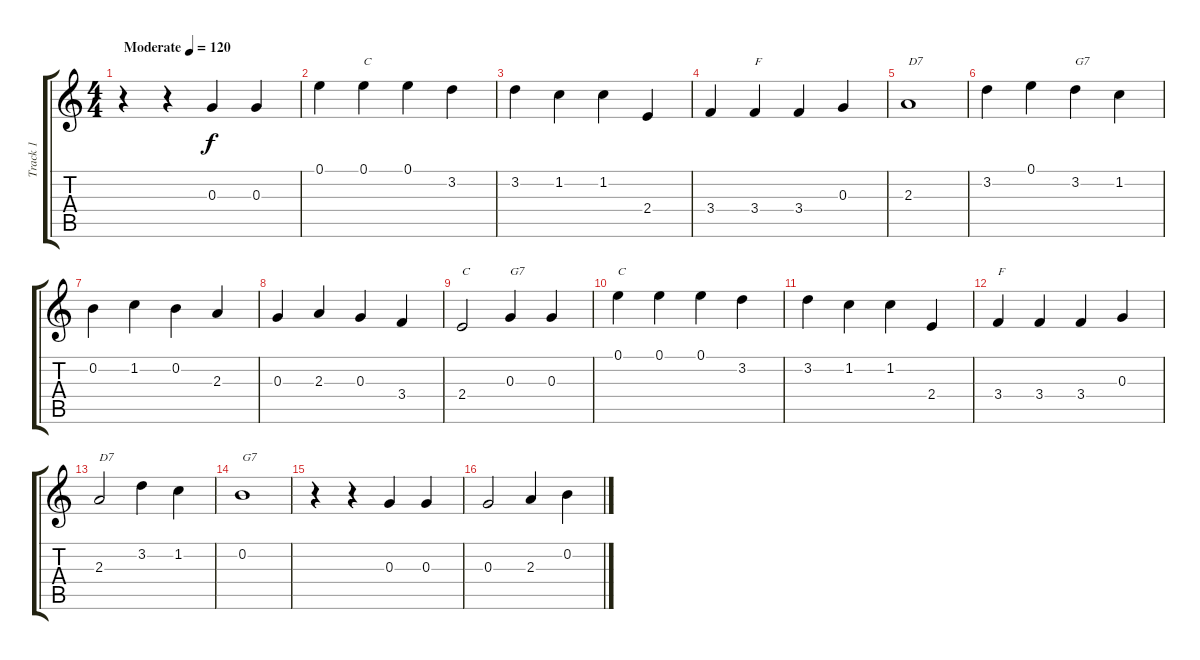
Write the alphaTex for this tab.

\track ("Track 1" "Track 1") {instrument acousticguitarsteel}
\staff {score tabs}
\tuning (E4 B3 G3 D3 A2 E2) {hide}
\ts (4 4)
\tempo (120 "Moderate")
\clef g2
\ks c
r.4{dy f instrument acousticguitarsteel} r.4 0.3.4 0.3.4 |
0.1.4 0.1.4{txt "C"} 0.1.4 3.2.4 |
3.2.4 1.2.4 1.2.4 2.4.4 |
3.4.4 3.4.4{txt "F"} 3.4.4 0.3.4 |
2.3.1{txt "D7"} |
3.2.4 0.1.4 3.2.4{txt "G7"} 1.2.4 |
0.2.4 1.2.4 0.2.4 2.3.4 |
0.3.4 2.3.4 0.3.4 3.4.4 |
2.4.2{txt "C"} 0.3.4{txt "G7"} 0.3.4 |
0.1.4{txt "C"} 0.1.4 0.1.4 3.2.4 |
3.2.4 1.2.4 1.2.4 2.4.4 |
3.4.4{txt "F"} 3.4.4 3.4.4 0.3.4 |
2.3.2{txt "D7"} 3.2.4 1.2.4 |
0.2.1{txt "G7"} |
r.4 r.4 0.3.4 0.3.4 |
0.3.2 2.3.4 0.2.4
